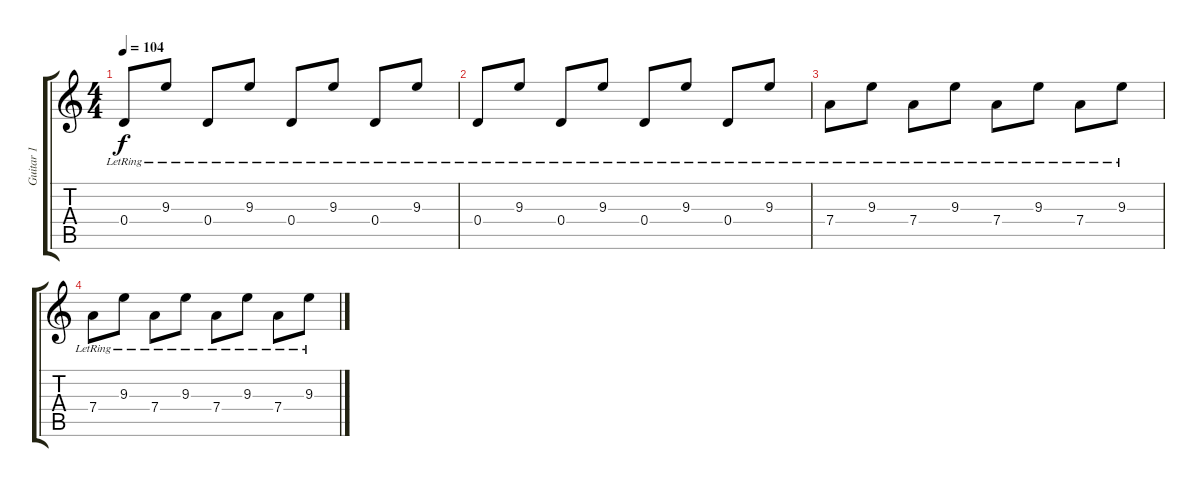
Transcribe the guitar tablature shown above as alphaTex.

\track ("Guitar 1" "Guitar 1") {instrument electricguitarclean}
\staff {score tabs}
\tuning (E4 B3 G3 D3 A2 E2) {hide}
\ts (4 4)
\tempo 104
\clef g2
\ks c
0.4{lr}.8{dy f} 9.3{lr}.8 0.4{lr}.8 9.3{lr}.8 0.4{lr}.8 9.3{lr}.8 0.4{lr}.8 9.3{lr}.8 |
0.4{lr}.8 9.3{lr}.8 0.4{lr}.8 9.3{lr}.8 0.4{lr}.8 9.3{lr}.8 0.4{lr}.8 9.3{lr}.8 |
7.4{lr}.8 9.3{lr}.8 7.4{lr}.8 9.3{lr}.8 7.4{lr}.8 9.3{lr}.8 7.4{lr}.8 9.3{lr}.8 |
7.4{lr}.8 9.3{lr}.8 7.4{lr}.8 9.3{lr}.8 7.4{lr}.8 9.3{lr}.8 7.4{lr}.8 9.3{lr}.8
